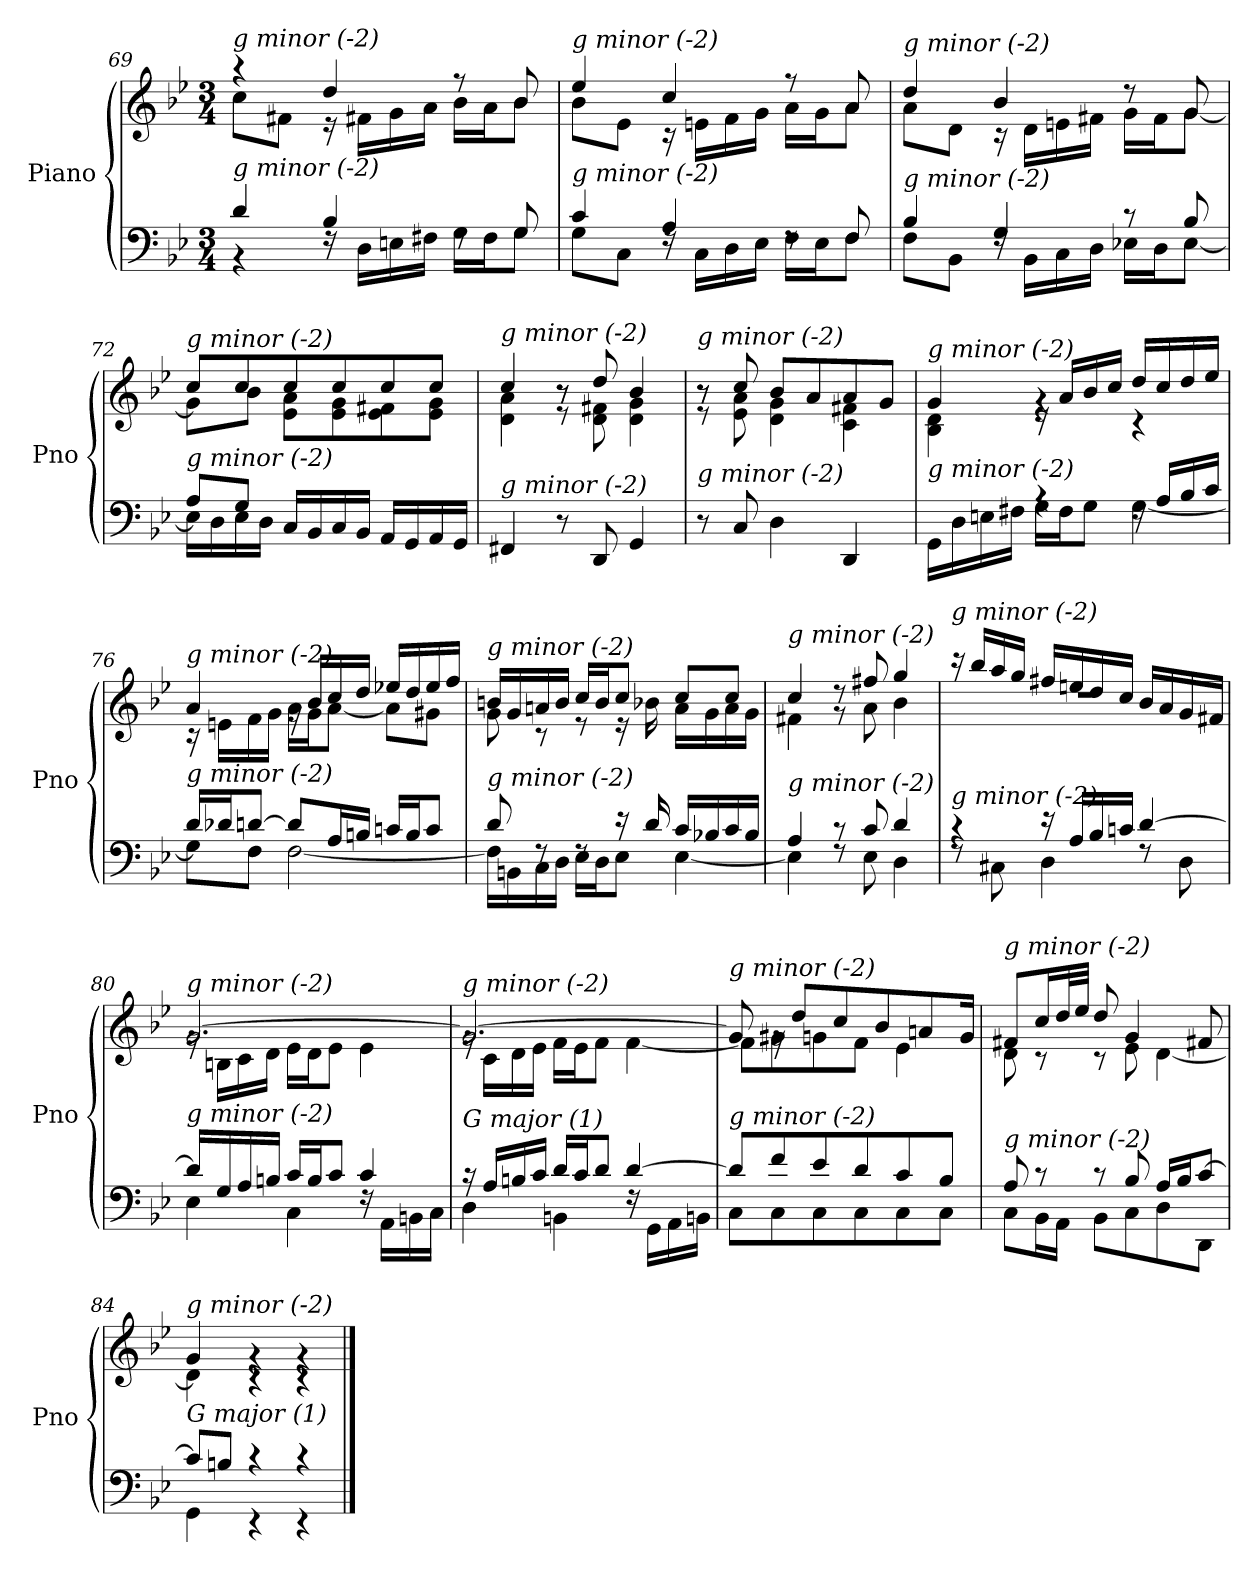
**kern	**kern
*part1	*part1
*staff2	*staff1
*I"Piano	*
*I'Pno	*
*clefF4	*clefG2
*k[b-e-]	*k[b-e-]
*M3/4	*M3/4
=69	=69
*^	*^
!	!	!LO:TX:i:t=g minor (-2)	!
!LO:TX:i:t=g minor (-2)	!	!	!
4d/	4r	4r	8cc\L
.	.	.	8f#X\J
4B-/	16rF	4dd/	16r
.	16D\LL	.	16f#X\LL
.	16En\	.	16g\
.	16F#X\JJ	.	16a\JJ
8rF	16G\LL	8r	16b-\LL
.	16F#\J	.	16a\J
8G/	8G\J	8b-/	8b-\J
=70	=70	=70	=70
!	!	!LO:TX:i:t=g minor (-2)	!
!LO:TX:i:t=g minor (-2)	!	!	!
4c/	8G\L	4ee-/	8b-\L
.	8C\J	.	8e-\J
4A/	16rF	4cc/	16r
.	16C\LL	.	16en\LL
.	16D\	.	16f\
.	16E-\JJ	.	16g\JJ
8rF	16F\LL	8r	16a\LL
.	16E-\J	.	16g\J
8F/	8F\J	8a/	8a\J
!!LO:LB:g=z	!!
=71	=71	=71	=71
!	!	!LO:TX:i:t=g minor (-2)	!
!LO:TX:i:t=g minor (-2)	!	!	!
4B-/	8F\L	4dd/	8a\L
.	8BB-\J	.	8d\J
4G/	16rF	4b-/	16r
.	16BB-\LL	.	16d\LL
.	16C\	.	16en\
.	16D\JJ	.	16f#X\JJ
8r	16E-X\LL	8r	16g\LL
.	16D\J	.	16f#\J
8B-/	[8E-\J	8g/	[8g\J
=72	=72	=72	=72
*	*	*	*^
!	!	!LO:TX:i:t=g minor (-2)	!	!
!LO:TX:i:t=g minor (-2)	!	!	!	!
8A/L	16E-\LL]	8cc/L	8g\L]	4ryy
.	16D\	.	.	.
8G/J	16E-\	8cc/	8b-\J	.
.	16D\JJ	.	.	.
16C/LL	2ryy	8cc/	8e-\ 8a\L	2ryy
16BB-/	.	.	.	.
16C/	.	8cc/	8e-\ 8g\	.
16BB-/JJ	.	.	.	.
16AA/LL	.	8cc/	8e-\ 8f#X\	.
16GG/	.	.	.	.
16AA/	.	8cc/J	8e-\ 8g\J	.
16GG/JJ	.	.	.	.
=73	=73	=73	=73	=73
!	!	!LO:TX:i:t=g minor (-2)	!	!
!LO:TX:i:t=g minor (-2)	!	!	!	!
4ryy	4FF#X/	4cc/	4d\ 4a\	4ryy
8ryy	8r	8r	8r	8re
4.ryy	8DD/	8dd/	8d\ 8f#X\	4.ryy
.	4GG/	4b-/	4d\ 4g\	.
=74	=74	=74	=74	=74
!	!	!LO:TX:i:t=g minor (-2)	!	!
!LO:TX:i:t=g minor (-2)	!	!	!	!
8ryy	8r	8r	8r	8re
2ryy	8C/	8cc/	8e-\ 8a\	2ryy
.	4D\	8b-/L	4d\ 4g\	.
.	.	8a/	.	.
.	4DD/	8a/	4c\ 4f#X\	.
8ryy	.	8g/J	.	8ryy
!!LO:PB:g=z	!!	!!
=75	=75	=75	=75	=75
!	!	!LO:TX:i:t=g minor (-2)	!	!
!LO:TX:i:t=g minor (-2)	!	!	!	!
16GG\LL	4ryy	4g/	4B-\ 4d\	4ryy
16D\	.	.	.	.
16En\	.	.	.	.
16F#X\JJ	.	.	.	.
4rA	16G\LL	16re	4rg	2ryy
.	16F#\J	16a/LL	.	.
.	8G\J	16b-/	.	.
.	.	16cc/JJ	.	.
16rF	[4G\	16dd/LL	4r	.
16A/LL	.	16cc/	.	.
16B-/	.	16dd/	.	.
16c/JJ	.	16ee-/JJ	.	.
*	*	*	*v	*v
=76	=76	=76	=76
!	!	!LO:TX:i:t=g minor (-2)	!
!LO:TX:i:t=g minor (-2)	!	!	!
16d/LL	8G\L]	4a/	16r
16d-Xi/J	.	.	16en\LL
[8d/J	8F\J	.	16f\
.	.	.	16g\JJ
8d/L]	[2F\	16rg	16a\LL
.	.	16b-/LL	16g\J
16A/L	.	16cc/	[8a\J
16Bn/JJ	.	16dd/JJ	.
16cn/LL	.	16ee-X/LL	8a\L]
16B/J	.	16dd/	.
8c/J	.	16ee-/	8g#Xi\J
.	.	16ff/JJ	.
=77	=77	=77	=77
!	!	!LO:TX:i:t=g minor (-2)	!
!LO:TX:i:t=g minor (-2)	!	!	!
8d/	16F\LL]	16bn/LL	8g\
.	16BBn\	16g/	.
8rF	16C\	16an/	8r
.	16D\JJ	16b/JJ	.
8rF	16E-\LL	16cc/LL	8r
.	16D\J	16b/J	.
16r	8E-\J	8cc/J	16r
16d/	.	.	16b-X\
16c/LL	[4E-\	8cc/L	16a\LL
16B-X/	.	.	16g\
16c/	.	8cc/J	16a\
16B-/JJ	.	.	16g\JJ
!!LO:LB:g=z	!!
=78	=78	=78	=78
!	!	!LO:TX:i:t=g minor (-2)	!
!LO:TX:i:t=g minor (-2)	!	!	!
4A/	4E-\]	4cc/	4f#X\
8r	8rF	8rg	8rdd
8c/	8E-\	8ff#X/	8a\
4d/	4D\	4gg/	4b-\
=79	=79	=79	=79
!	!	!LO:TX:i:t=g minor (-2)	!
!LO:TX:i:t=g minor (-2)	!	!	!
4r	8rF	16r	2.rdd
.	.	16bb-/LL	.
.	8C#X\	16aa/	.
.	.	16gg/JJ	.
16r	4D\	16ff#X/LL	.
16A/LL	.	16een/	.
16B-/	.	16dd/	.
16cn/JJ	.	16cc/JJ	.
[4d/	8rF	16b-/LL	.
.	.	16a/	.
.	8D\	16g/	.
.	.	16f#X/JJ	.
=80	=80	=80	=80
!	!	!LO:TX:i:t=g minor (-2)	!
!LO:TX:i:t=g minor (-2)	!	!	!
16d/LL]	4E-\	[2.g/	16rg
16G/	.	.	16Bn\LL
16A/	.	.	16c\
16Bn/JJ	.	.	16d\JJ
16c/LL	4C\	.	16e-\LL
16B/J	.	.	16d\J
8c/J	.	.	8e-\J
4c/	16rF	.	4e-\
.	16AA\LL	.	.
.	16BBn\	.	.
.	16C\JJ	.	.
!!LO:LB:g=z	!!
=81	=81	=81	=81
!	!	!LO:TX:i:t=g minor (-2)	!
!LO:TX:i:t=G major (1)	!	!	!
16r	4D\	2.g/_	16rg
16A/LL	.	.	16c\LL
16Bn/	.	.	16d\
16c/JJ	.	.	16e-\JJ
16d/LL	4BBn\	.	16f\LL
16c/J	.	.	16e-\J
8d/J	.	.	8f\J
[4d/	16rF	.	[4f\
.	16GG\LL	.	.
.	16AA\	.	.
.	16BBn\JJ	.	.
=82	=82	=82	=82
!	!	!LO:TX:i:t=g minor (-2)	!
!LO:TX:i:t=g minor (-2)	!	!	!
8d/L]	8C\L	8g/]	8f\L]
8f/	8C\	16rg	8g#Xi\
.	.	8dd/L	.
8e-/	8C\	.	8g\
.	.	8cc/	.
8d/	8C\	.	8f\J
.	.	8b-/	.
8c/	8C\	.	4e-\
.	.	8an/	.
8B-/J	8C\J	.	.
.	.	16g/Jk	.
=83	=83	=83	=83
!	!	!LO:TX:i:t=g minor (-2)	!
!LO:TX:i:t=g minor (-2)	!	!	!
8A/	8C\L	8f#X/L	8d\
8r	16BB-\L	16cc/L	8r
.	16AA\JJ	32dd/L	.
.	.	32ee-/JJJ	.
8r	8BB-\L	8dd/	8r
8B-/	8C\	4g/	8e-\
16A/LL	8D\	.	[4d\
16B-/J	.	.	.
[8c/J	8DD\J	8f#X/	.
=84	=84	=84	=84
!	!	!LO:TX:i:t=g minor (-2)	!
!LO:TX:i:t=G major (1)	!	!	!
8c/L]	4GG\	4g/	4d\]
8Bn/J	.	.	.
4r	4r	4rg	4r
4r	4r	4rg	4r
*v	*v	*	*
*	*v	*v
==	==
*-	*-
